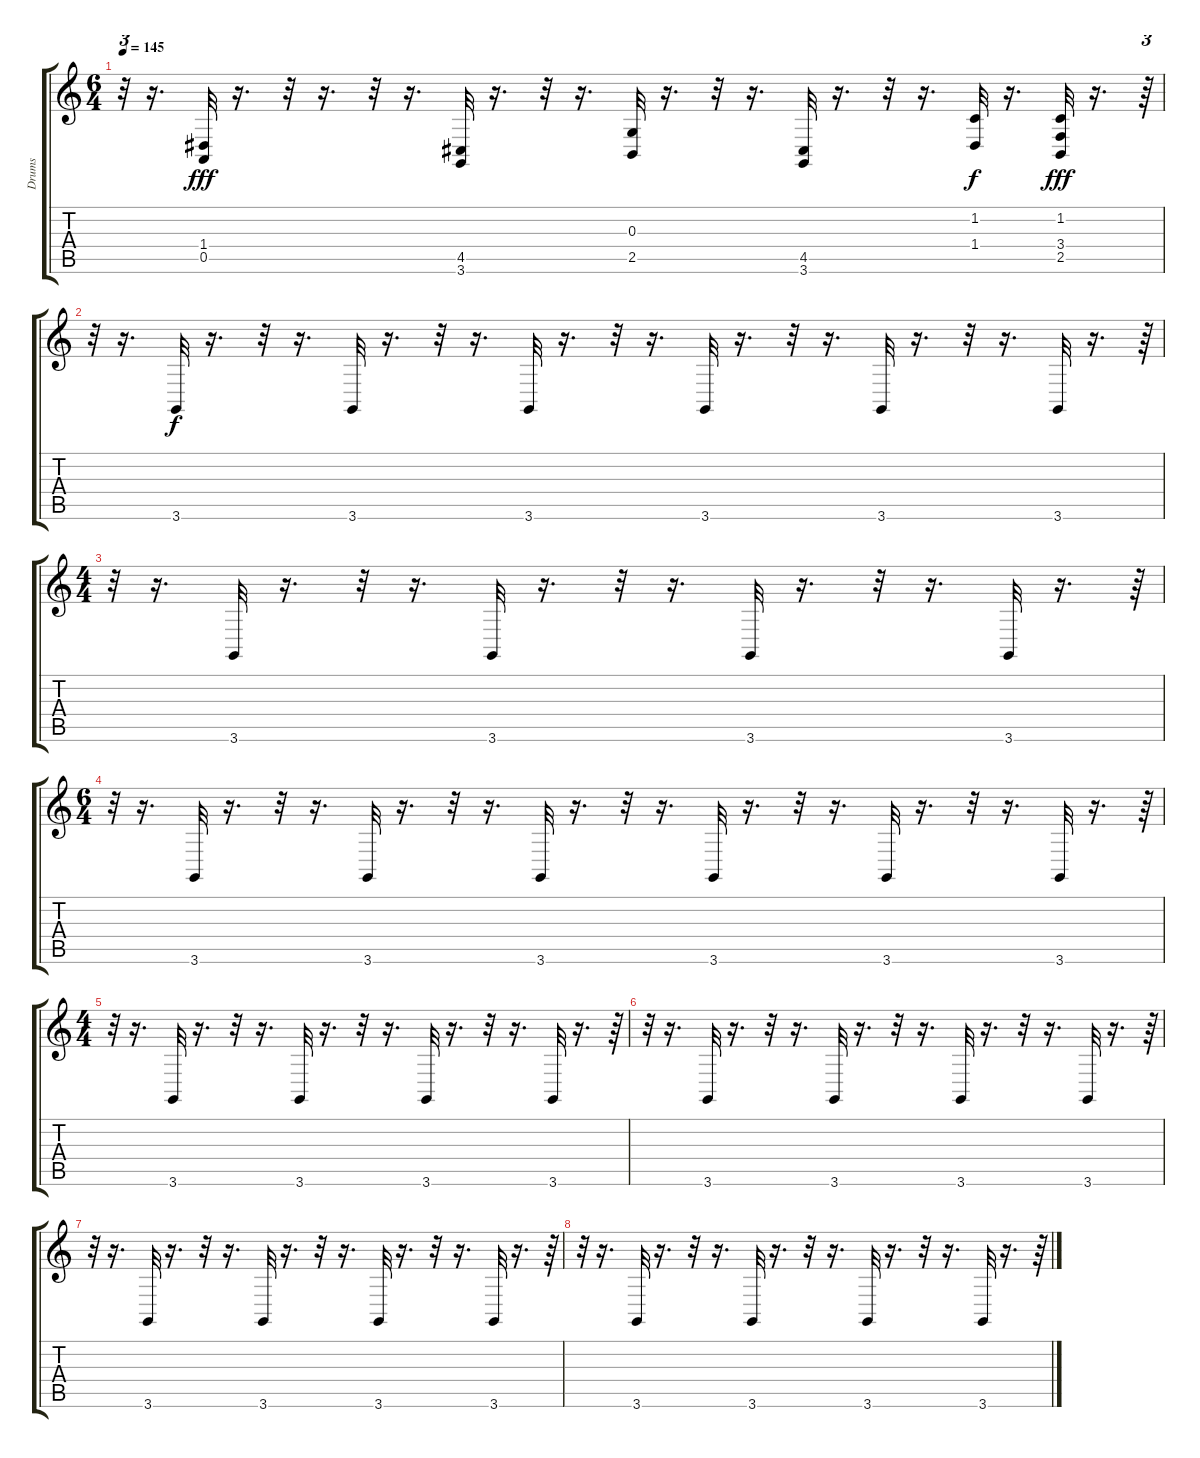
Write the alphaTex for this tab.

\track ("Drums" "Drums") {instrument timpani}
\staff {score tabs}
\tuning (E4 B3 G3 D3 A2 E2) {hide}
\ts (6 4)
\tempo 145
\clef g2
\ks c
r.32{tu (3 2) dy fff} r.16{d} (1.4 0.5).32{balance 12} r.16{d} r.32{balance 8} r.16{d} r.32{balance 4} r.16{d} (4.5 3.6).32{balance 8} r.16{d} r.32{balance 12} r.16{d} (0.3 2.5).32{balance 8} r.16{d} r.32{balance 4} r.16{d} (4.5 3.6).32{balance 8} r.16{d} r.32{balance 12} r.16{d} (1.2 1.4).32{dy f balance 8} r.16{d} (1.2 3.4 2.5).32{dy fff balance 4} r.16{d} r.64{tu (3 2) balance 12} |
r.32{tu (3 2)} r.16{d} 3.6.32{dy f balance 4} r.16{d} r.32{balance 12} r.16{d} 3.6.32{balance 4} r.16{d} r.32{balance 12} r.16{d} 3.6.32{balance 4} r.16{d} r.32{balance 12} r.16{d} 3.6.32{balance 4} r.16{d} r.32{balance 12} r.16{d} 3.6.32{balance 4} r.16{d} r.32{balance 12} r.16{d} 3.6.32{balance 4} r.16{d} r.64{tu (3 2) balance 12} |
\ts (4 4)
r.32{tu (3 2)} r.16{d} 3.6.32{balance 4} r.16{d} r.32{balance 12} r.16{d} 3.6.32{balance 4} r.16{d} r.32{balance 12} r.16{d} 3.6.32{balance 4} r.16{d} r.32{balance 12} r.16{d} 3.6.32{balance 4} r.16{d} r.64{tu (3 2) balance 12} |
\ts (6 4)
r.32{tu (3 2)} r.16{d} 3.6.32{balance 4} r.16{d} r.32{balance 12} r.16{d} 3.6.32{balance 4} r.16{d} r.32{balance 12} r.16{d} 3.6.32{balance 4} r.16{d} r.32{balance 12} r.16{d} 3.6.32{balance 4} r.16{d} r.32{balance 12} r.16{d} 3.6.32{balance 4} r.16{d} r.32{balance 12} r.16{d} 3.6.32{balance 4} r.16{d} r.64{tu (3 2) balance 12} |
\ts (4 4)
r.32{tu (3 2)} r.16{d} 3.6.32{balance 4} r.16{d} r.32{balance 12} r.16{d} 3.6.32{balance 4} r.16{d} r.32{balance 12} r.16{d} 3.6.32{balance 4} r.16{d} r.32{balance 12} r.16{d} 3.6.32{balance 4} r.16{d} r.64{tu (3 2) balance 12} |
r.32{tu (3 2)} r.16{d} 3.6.32{balance 4} r.16{d} r.32{balance 12} r.16{d} 3.6.32{balance 4} r.16{d} r.32{balance 12} r.16{d} 3.6.32{balance 4} r.16{d} r.32{balance 12} r.16{d} 3.6.32{balance 4} r.16{d} r.64{tu (3 2) balance 12} |
r.32{tu (3 2)} r.16{d} 3.6.32{balance 4} r.16{d} r.32{balance 12} r.16{d} 3.6.32{balance 4} r.16{d} r.32{balance 12} r.16{d} 3.6.32{balance 4} r.16{d} r.32{balance 12} r.16{d} 3.6.32{balance 4} r.16{d} r.64{tu (3 2) balance 12} |
r.32{tu (3 2)} r.16{d} 3.6.32{balance 4} r.16{d} r.32{balance 12} r.16{d} 3.6.32{balance 4} r.16{d} r.32{balance 12} r.16{d} 3.6.32{balance 4} r.16{d} r.32{balance 12} r.16{d} 3.6.32{balance 4} r.16{d} r.64{tu (3 2) balance 12}
